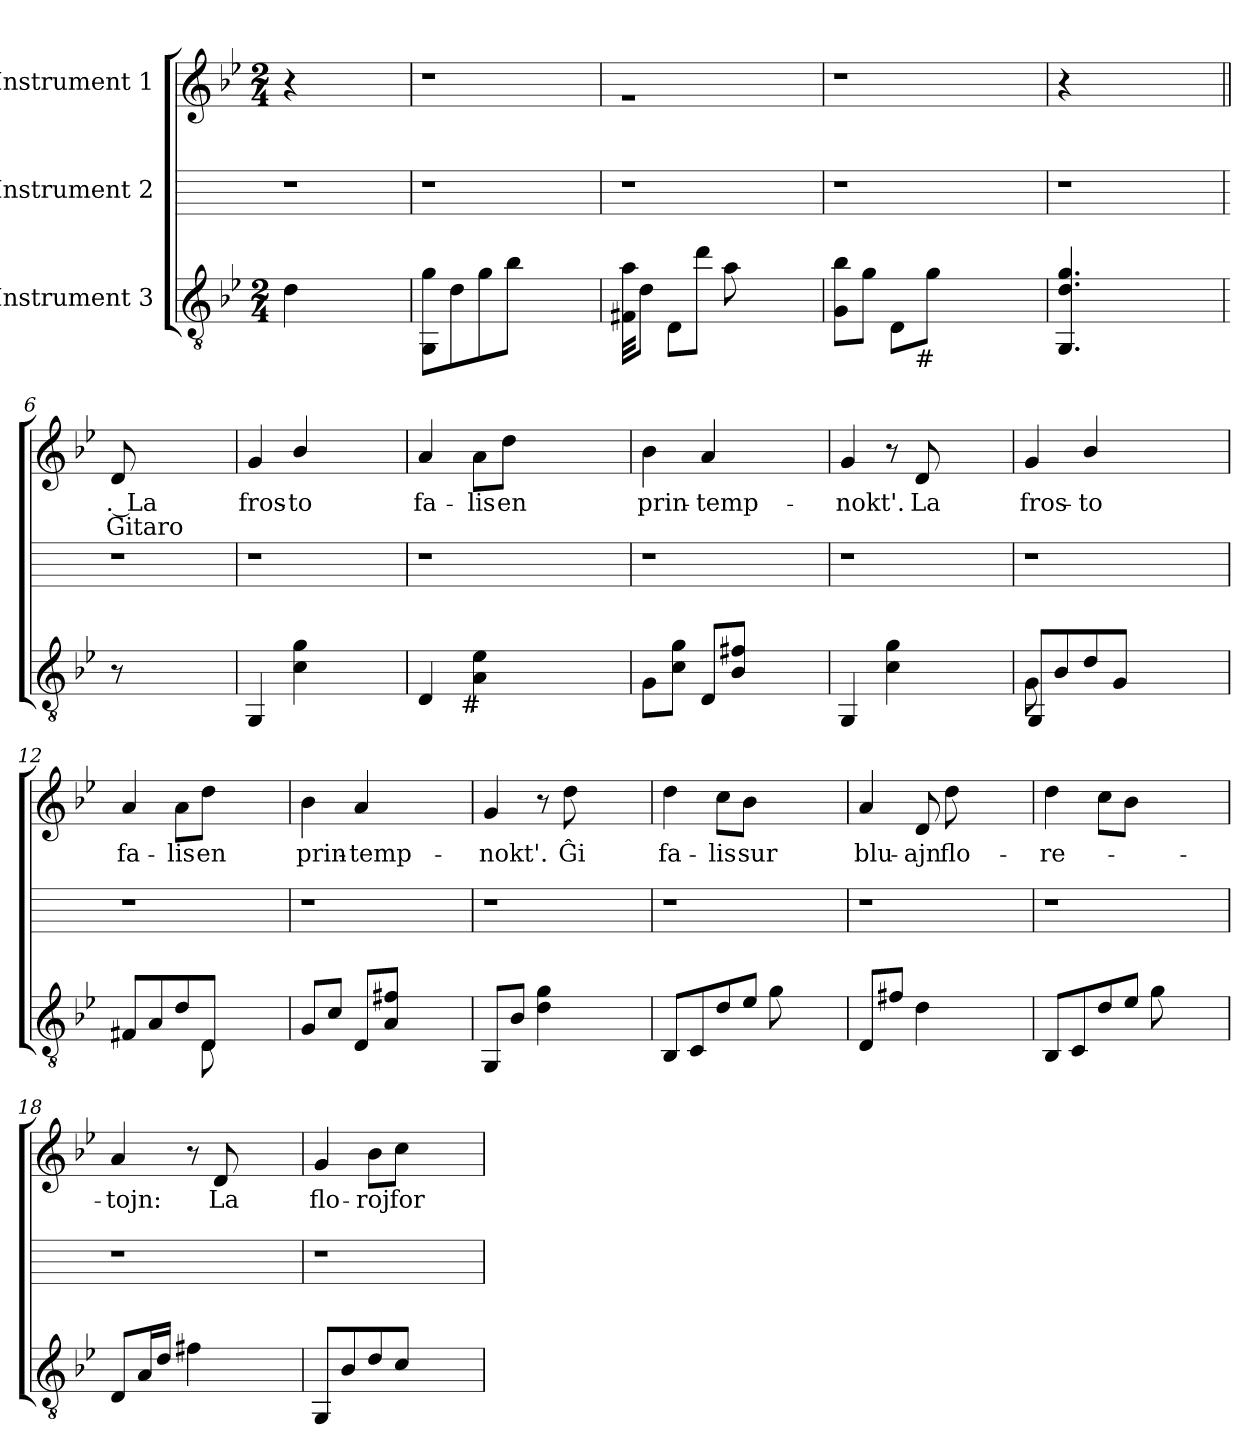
**kern	**kern	**kern	**text	**text
*part3	*part2	*part1	*part1	*part1
*staff3	*staff2	*staff1	*staff1	*staff1
*I"Instrument 3	*I"Instrument 2	*I"Instrument 1	*	*
!!LO:PB:g=z
*stria5	*stria5	*stria5	*	*
*clefGv2	*	*clefG2	*	*
*k[b-e-]	*	*k[b-e-]	*	*
*B-:	*	*B-:	*	*
*M2/4	*	*M2/4	*	*
=1	=1	=1	=1	=1
4d\	1r	4r	.	.
2.ryy	.	2.ryy	.	.
=2	=2	=2	=2	=2
!	!	!LO:N:vis=1	!	!
8g\ 8GG\L	1r	2r	.	.
8d\	.	.	.	.
8g\	.	.	.	.
8b-\J	.	.	.	.
2ryy	.	2ryy	.	.
=3	=3	=3	=3	=3
!	!	!LO:N:vis=1	!	!
32a\ 32F#X\L	1r	2ra	.	.
8d\J	.	.	.	.
8D\L	.	.	.	.
8dd\J	.	.	.	.
8a\L	.	.	.	.
.	.	2ryy	.	.
4...ryy	.	.	.	.
=4	=4	=4	=4	=4
!	!	!LO:N:vis=1	!	!
*^	*	*	*	*
8b-\ 8G\L	4ryy	1r	2r	.	.
8g\J	.	.	.	.	.
8D\L	16.ryy	.	.	.	.
!	!LO:TX:b:t=#	!	!	!	!
.	2ryy	.	.	.	.
8g\J	.	.	.	.	.
2ryy	.	.	2ryy	.	.
.	8ryy	.	.	.	.
.	32ryy	.	.	.	.
*v	*v	*	*	*	*
=5	=5	=5	=5	=5
4.g/ 4.d/ 4.GG/	1r	4r	.	.
.	.	2.ryy	.	.
2ryy	.	.	.	.
8ryy	.	.	.	.
=6	=6	=6||	=6||	=6||
!	!	!	!LO:LY:b:rj	!LO:LY:b:rj
8r	1r	8d/	. La	Gitaro
2..ryy	.	2..ryy	.	.
=7	=7	=7	=7	=7
!	!	!	!LO:LY:b:cj	!
4GG/	1r	4g/	fros-	.
!	!	!	!LO:LY:b:cj	!
4g\ 4c\	.	4b-/	-to	.
2ryy	.	2ryy	.	.
!!LO:LB:g=z
=8	=8	=8	=8	=8
!	!	!	!LO:LY:b:cj	!
*^	*	*	*	*
4D/	8..ryy	1r	4a/	fa-	.
!	!LO:TX:b:t=#	!	!	!	!
.	2ryy	.	.	.	.
!	!	!	!	!LO:LY:b:cj	!
4e-\ 4A\	.	.	8a\L	-lis	.
!	!	!	!	!LO:LY:b:cj	!
.	.	.	8dd\J	en	.
2ryy	.	.	2ryy	.	.
.	4ryy	.	.	.	.
.	32ryy	.	.	.	.
=9	=9	=9	=9	=9	=9
!	!	!	!	!LO:LY:b:cj	!
*v	*v	*	*	*	*
8G\L	1r	4b-\	prin-	.
8g\ 8c\J	.	.	.	.
!	!	!	!LO:LY:b:cj	!
8D/L	.	4a/	-temp-	.
8f#X/ 8B-/J	.	.	.	.
2ryy	.	2ryy	.	.
=10	=10	=10	=10	=10
!	!	!	!LO:LY:b:cj	!
4GG/	1r	4g/	-nokt'.	.
4g\ 4c\	.	8r	.	.
!	!	!	!LO:LY:b:cj	!
.	.	8d/	La	.
2ryy	.	2ryy	.	.
=11	=11	=11	=11	=11
*^	*	*	*	*
!	!	!	!	!LO:LY:b:cj	!
8G\	8GG/L	1r	4g/	fros-	.
2ryy	8B-/	.	.	.	.
!	!	!	!	!LO:LY:b:cj	!
.	8d/	.	4b-/	-to	.
.	8G/J	.	.	.	.
.	2ryy	.	2ryy	.	.
4.ryy	.	.	.	.	.
=12	=12	=12	=12	=12	=12
!	!	!	!	!LO:LY:b:cj	!
8F#X/L	4.ryy	1r	4a/	fa-	.
8A/	.	.	.	.	.
!	!	!	!	!LO:LY:b:cj	!
8d/	.	.	8a\L	-lis	.
!	!	!	!	!LO:LY:b:cj	!
8D/J	8D\	.	8dd\J	en	.
2ryy	2ryy	.	2ryy	.	.
!!LO:LB:g=z
=13	=13	=13	=13	=13	=13
!	!	!	!	!LO:LY:b:cj	!
*v	*v	*	*	*	*
8G/L	1r	4b-\	prin-	.
8c/J	.	.	.	.
!	!	!	!LO:LY:b:cj	!
8D/L	.	4a/	-temp-	.
8f#X/ 8A/J	.	.	.	.
2ryy	.	2ryy	.	.
=14	=14	=14	=14	=14
!	!	!	!LO:LY:b:cj	!
8GG/L	1r	4g/	-nokt'.	.
8B-/J	.	.	.	.
4g\ 4d\	.	8r	.	.
!	!	!	!LO:LY:b:cj	!
.	.	8dd\	Ĝi	.
2ryy	.	2ryy	.	.
=15	=15	=15	=15	=15
!	!	!	!LO:LY:b:cj	!
8BB-/L	1r	4dd\	fa-	.
8C\L	.	.	.	.
!	!	!	!LO:LY:b:cj	!
8d/J	.	8cc\L	-lis	.
!	!	!	!LO:LY:b:cj	!
8e-\J	.	8b-\J	sur	.
8g\L	.	2ryy	.	.
4.ryy	.	.	.	.
=16	=16	=16	=16	=16
!	!	!	!LO:LY:b:cj	!
8D/L	1r	4a/	blu-	.
8f#X/J	.	.	.	.
!	!	!	!LO:LY:b:cj	!
4d\	.	8d/	-ajn	.
!	!	!	!LO:LY:b:cj	!
.	.	8dd\	flo-	.
2ryy	.	2ryy	.	.
=17	=17	=17	=17	=17
!	!	!	!LO:LY:b:cj	!
8BB-/L	1r	4dd\	-re-	.
8C\L	.	.	.	.
8d/J	.	8cc\L	.	.
8e-\J	.	8b-\J	.	.
8g\L	.	2ryy	.	.
4.ryy	.	.	.	.
!!LO:LB:g=z
=18	=18	=18	=18	=18
!	!	!	!LO:LY:b:cj	!
8D/L	1r	4a/	-tojn:	.
16A/	.	.	.	.
16d/J	.	.	.	.
4f#X\	.	8r	.	.
!	!	!	!LO:LY:b:cj	!
.	.	8d/	La	.
2ryy	.	2ryy	.	.
=19	=19	=19	=19	=19
!	!	!	!LO:LY:b:cj	!
8GG/L	1r	4g/	flo-	.
8B-/	.	.	.	.
!	!	!	!LO:LY:b:cj	!
8d/	.	8b-\L	-roj	.
!	!	!	!LO:LY:b:cj	!
8c/J	.	8cc\J	for-	.
2ryy	.	2ryy	.	.
=	=	=	=	=
*-	*-	*-	*-	*-
